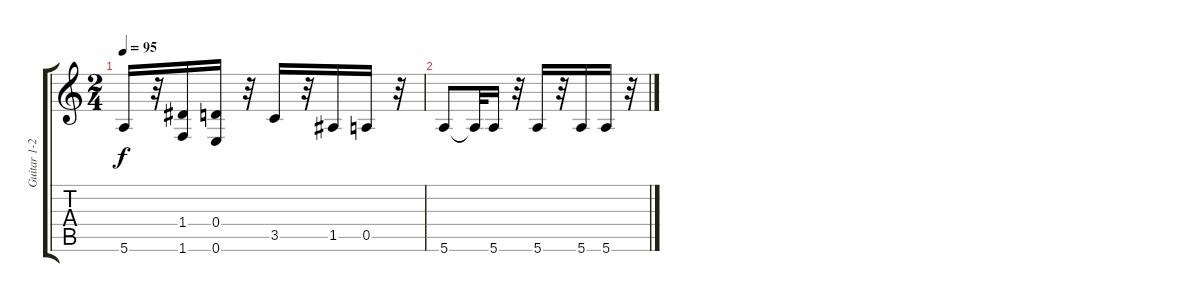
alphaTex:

\track ("Guitar 1-2" "Guitar 1-2") {instrument acousticguitarsteel}
\staff {score tabs}
\tuning (E4 B3 G3 D3 A2 E2) {hide}
\ts (2 4)
\tempo 95
\clef g2
\ks c
5.6.16{dy f} r.32 (1.4 1.6).16 (0.4 0.6).16 r.32 3.5.16 r.32 1.5.16 0.5.16 r.32 |
5.6.8 5.6{t}.32 5.6.16 r.32 5.6.16 r.32 5.6.16 5.6.16 r.32
